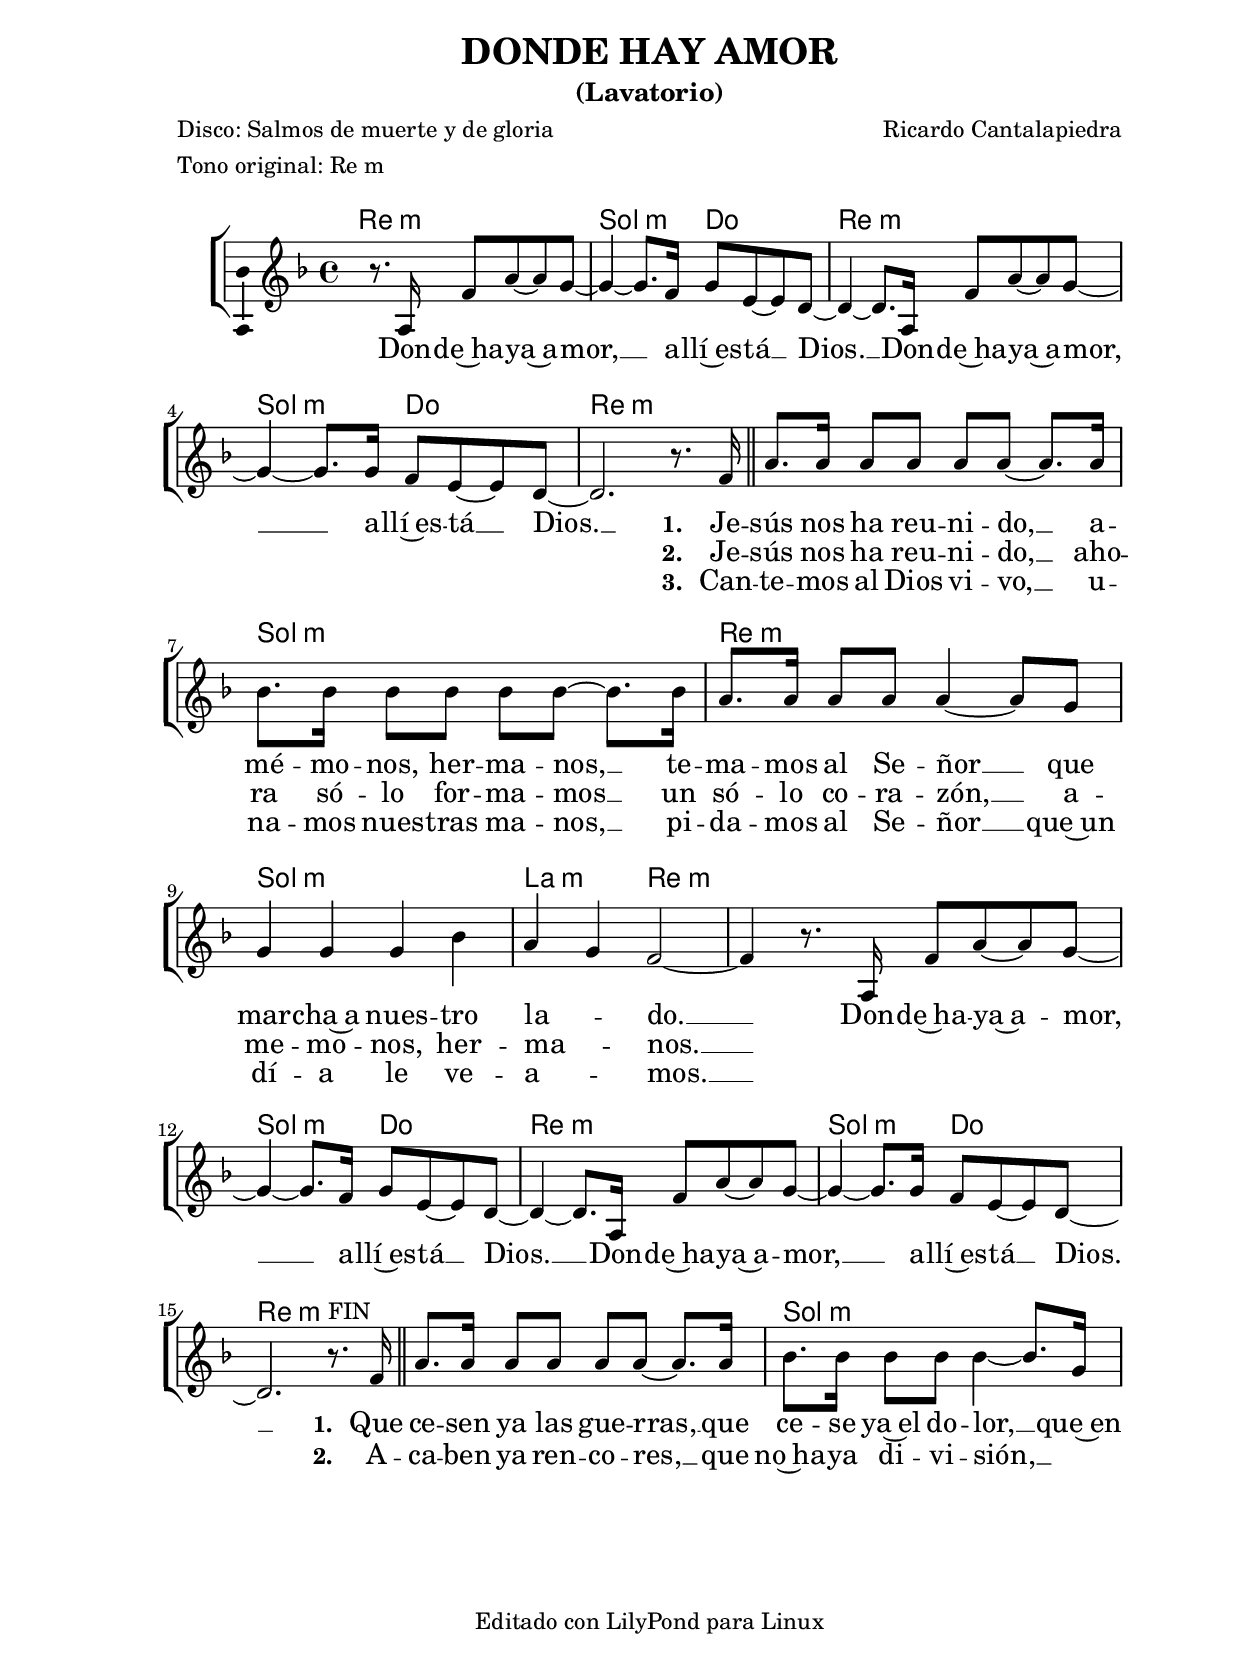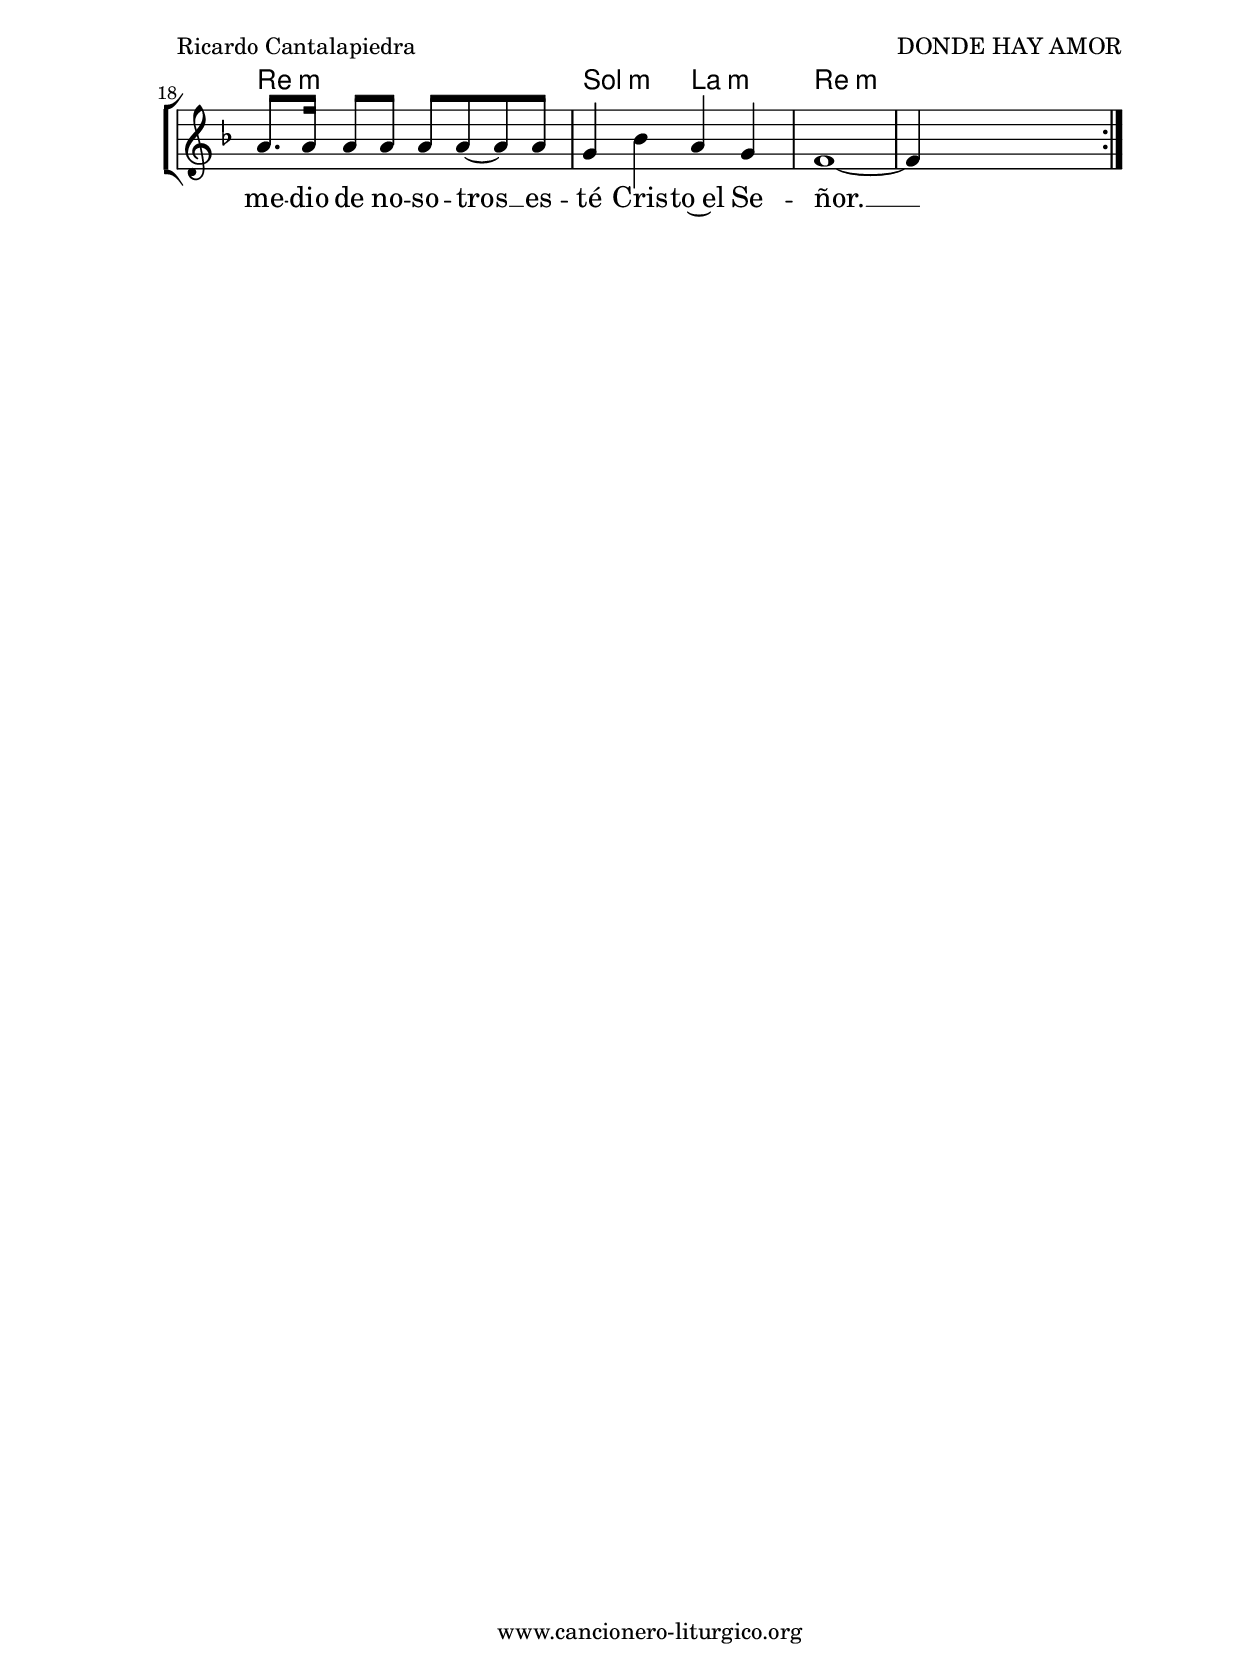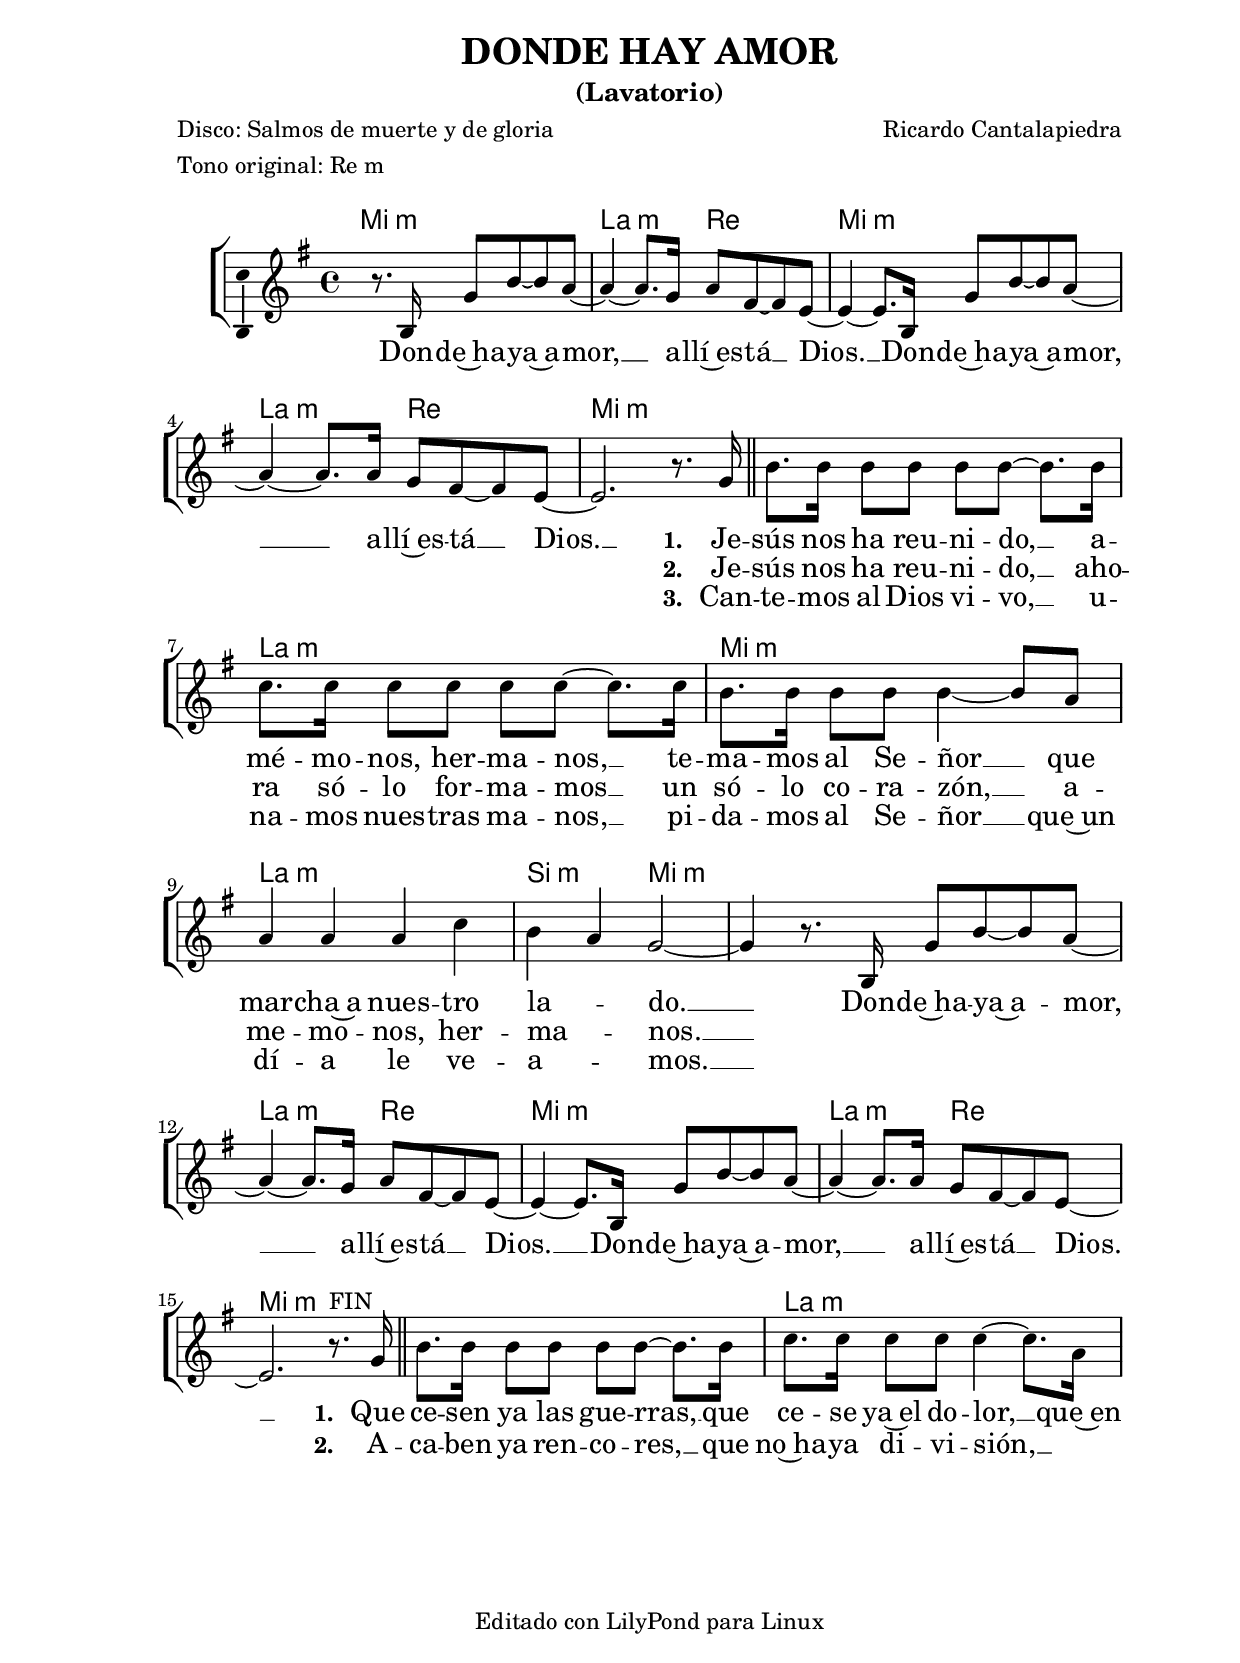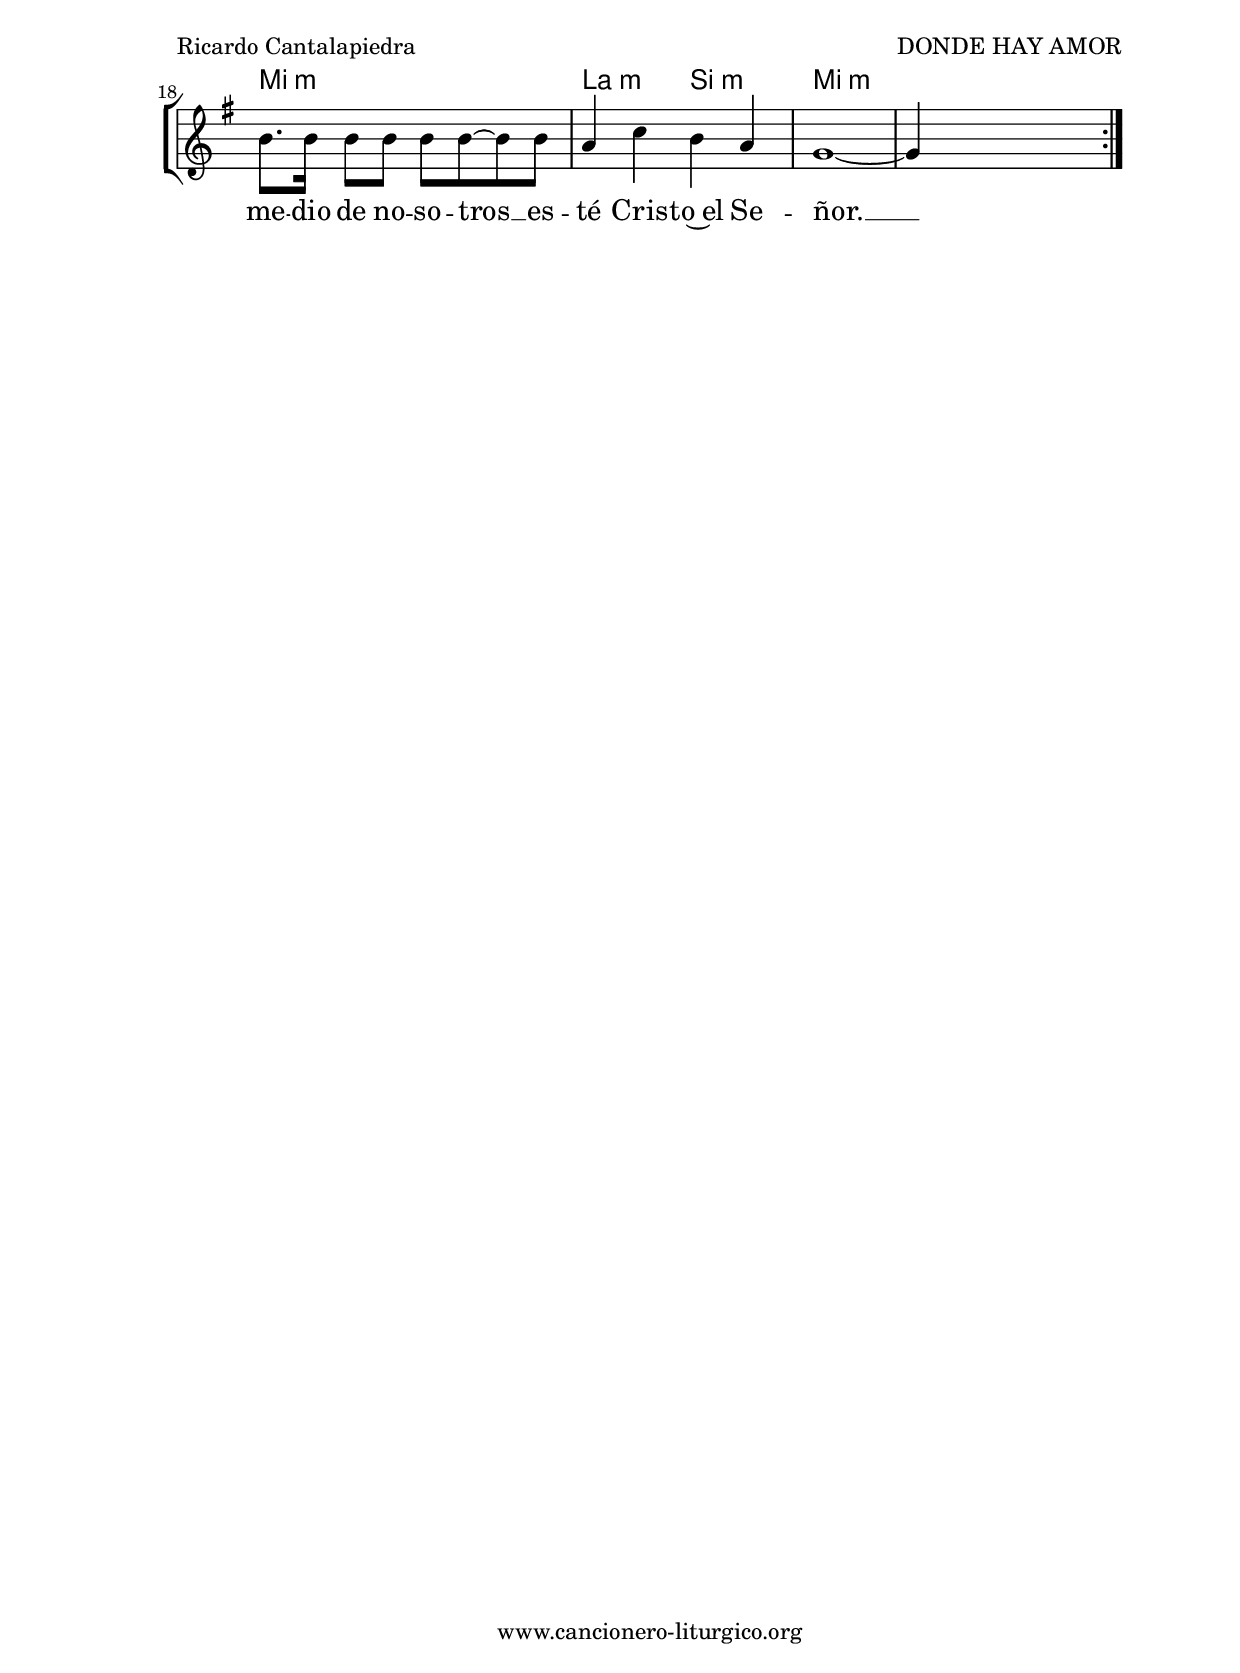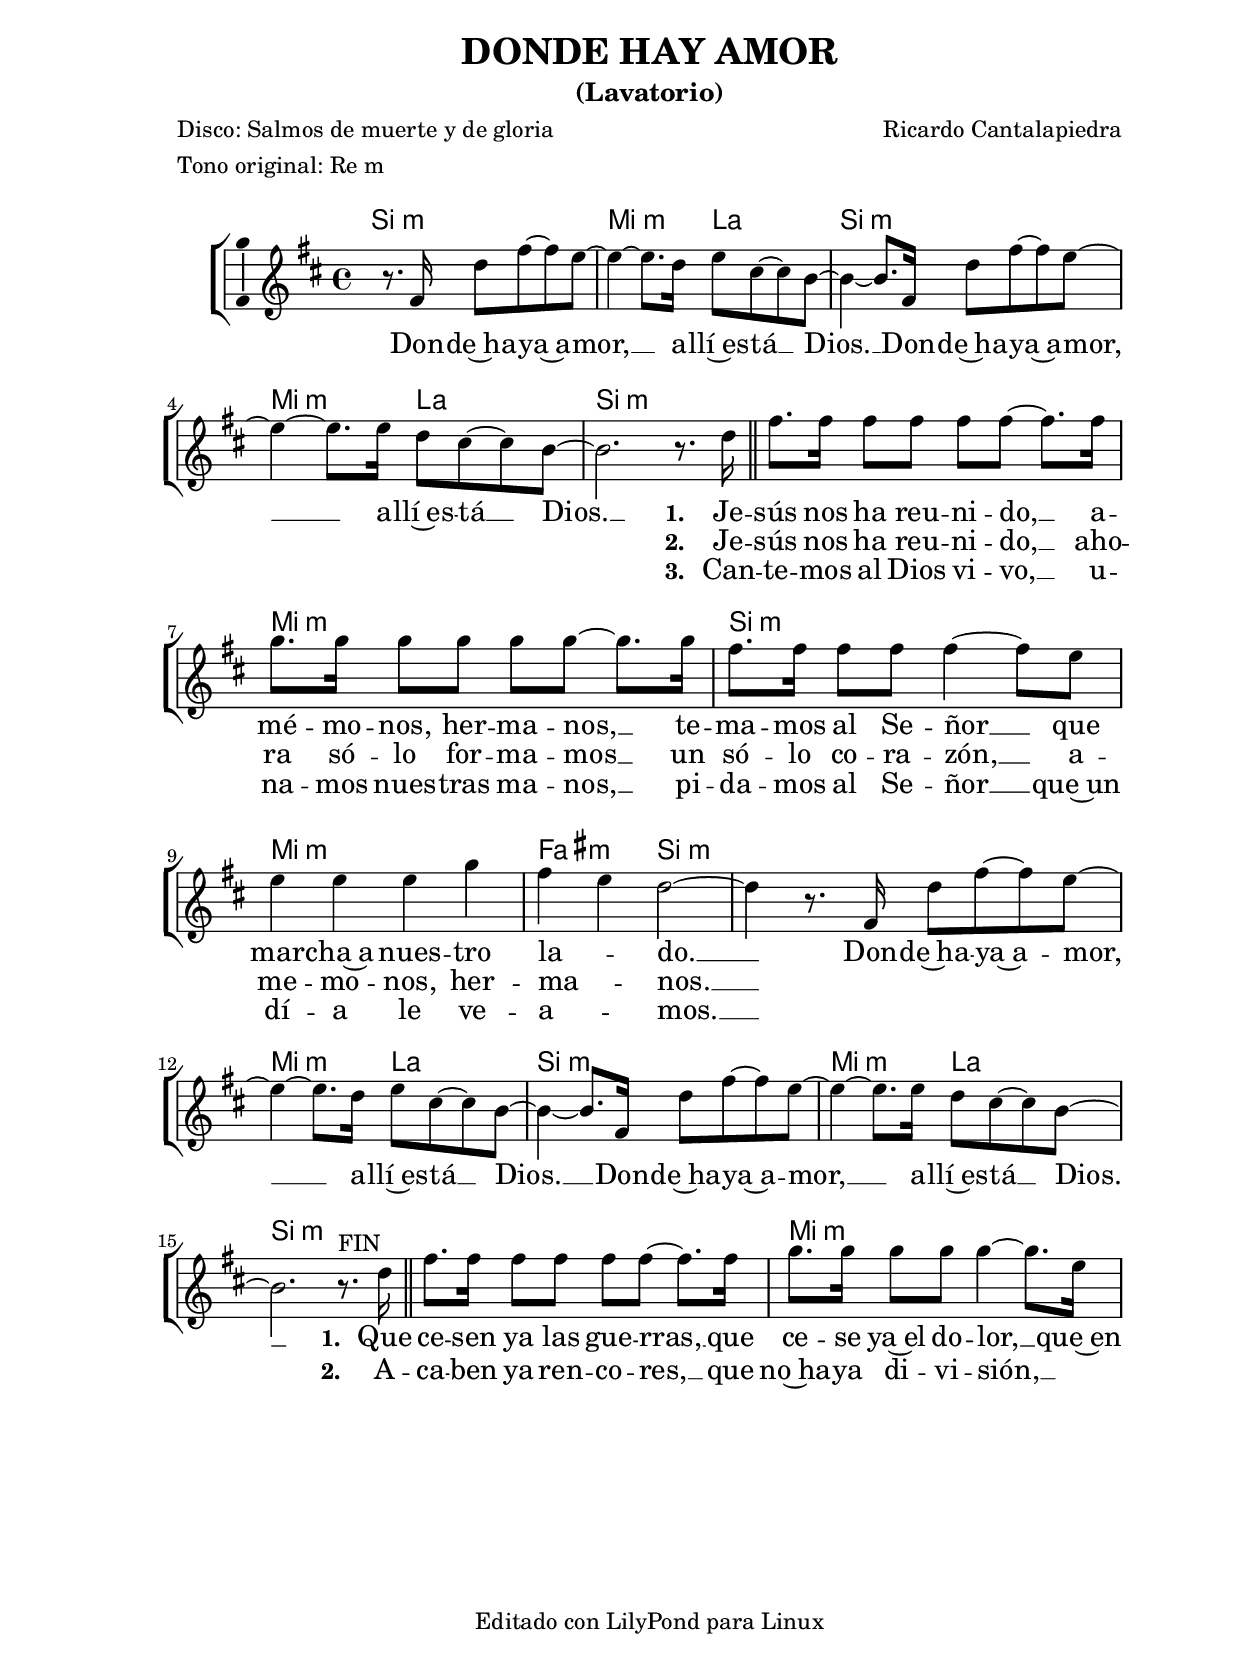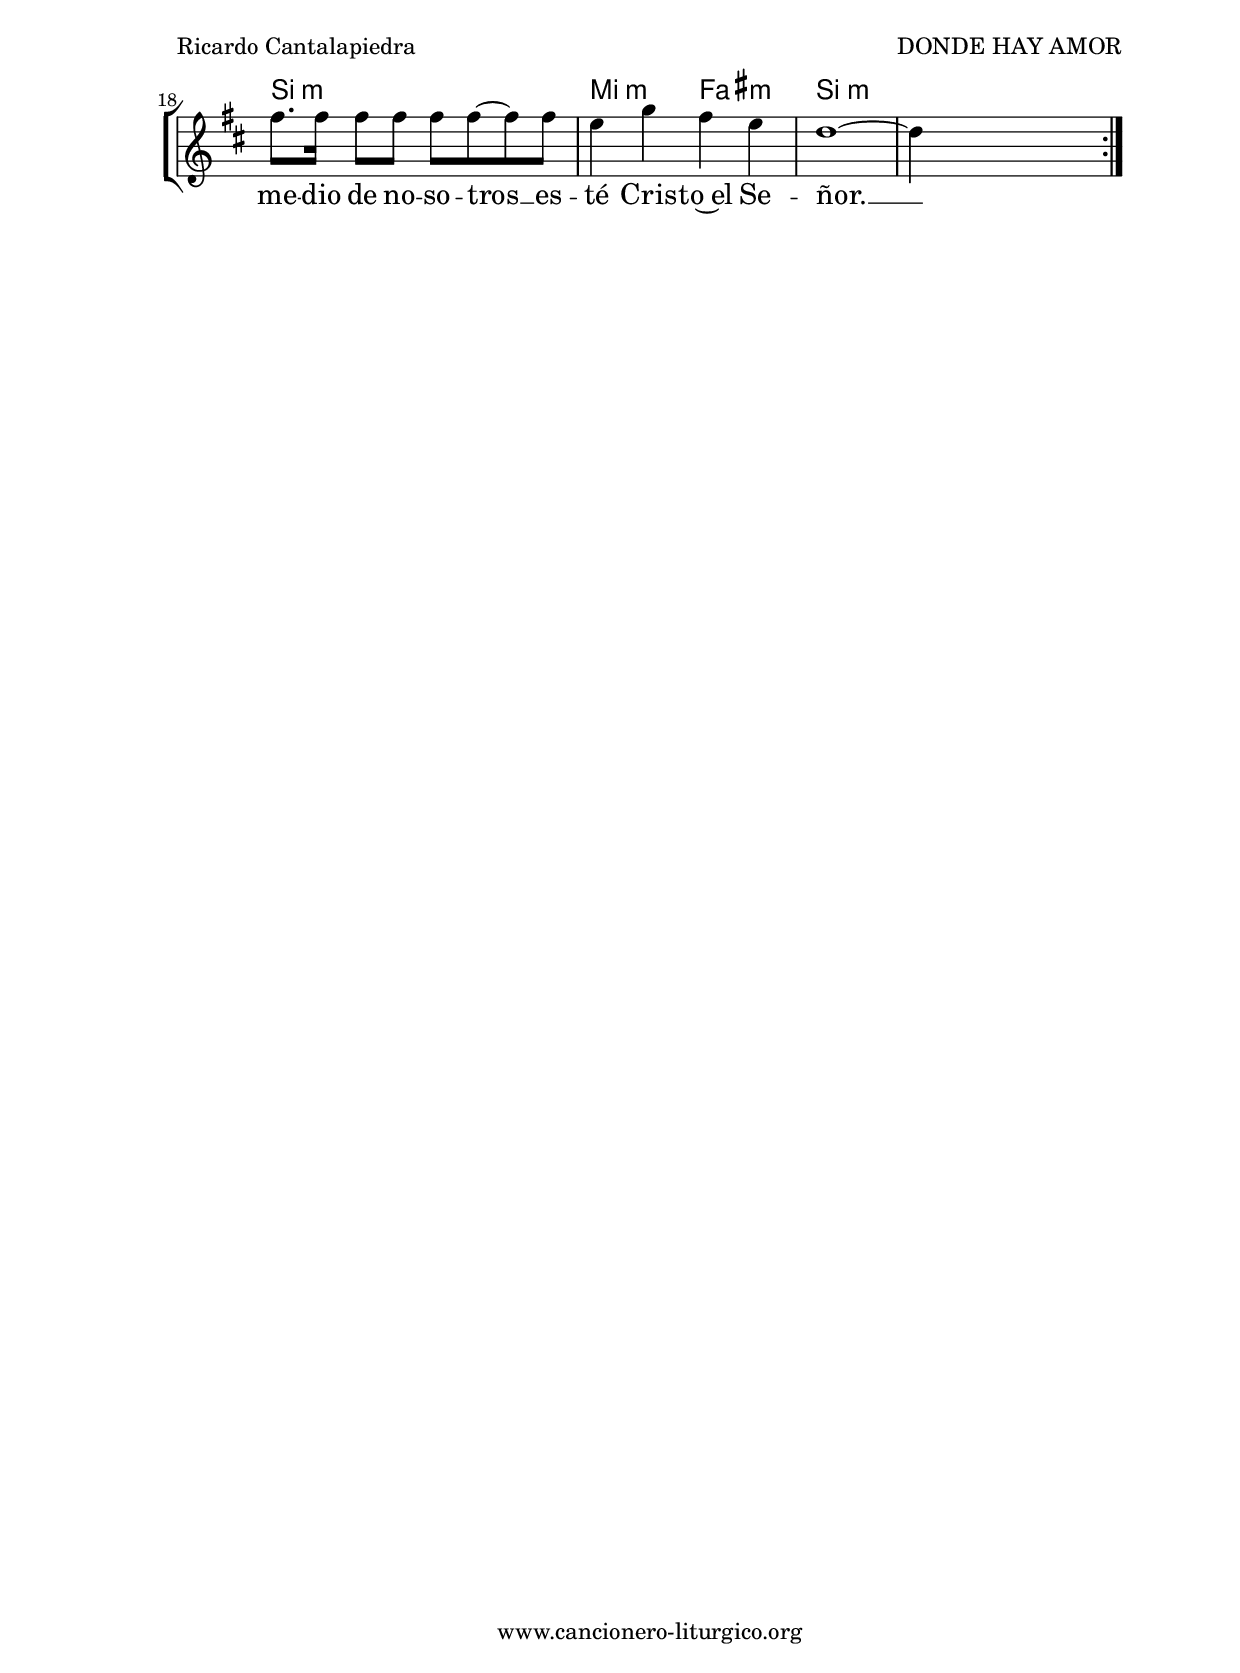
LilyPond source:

%
%para convertir .midi en .wav:
%timidity filename.midi -Ow -o finename.wav
%
%
%Para convertir de .wav a .mp3:
%lame -h -m j filename.wav
%
%
%para escuchar el midi:
%timidity nombrefichero.midi
%

italicas=\override LyricText #'font-shape = #'italic

%versión de lilypond para la que se ha escrito esta partitura:
\version "2.16.0"

	%Tamaño papel
	#(set-default-paper-size "a4")
	%Tamaño partitura
	#(set-global-staff-size 20)
	%No responde al pulsar sobre una nota
	#(ly:set-option 'point-and-click #f)

%parámetros del encabezamiento:
\header {
	title = "DONDE HAY AMOR"
	subtitle = "(Lavatorio)"
	composer = "Ricardo Cantalapiedra"
	poet = "Disco: Salmos de muerte y de gloria"
	meter = "Tono original: Re m"
	arranger = ""
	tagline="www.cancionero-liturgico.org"
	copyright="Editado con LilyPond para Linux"
	}

%parámetros asociados al papel:
\paper  {
	oddHeaderMarkup = \markup {\fill-line { \on-the-fly #not-first-page \fromproperty #'header:title \on-the-fly #not-first-page \fromproperty #'header:composer }}
	evenHeaderMarkup = \markup {\fill-line { \fromproperty #'header:composer \fromproperty #'header:title }}
	#(set-paper-size "a4")
	print-page-number = ##f
	first-page-number = 1
	print-first-page-number = ##f
%	head-separation = 3.0 \cm
	top-margin = 2.0 \cm
	bottom-margin = 0.5\cm
%%%	bottom-margin = -1.0\cm
	left-margin = 3.0 \cm
	line-width = 16.0 \cm 
	indent = 8\mm
	interscoreline = 2.\mm
	between-system-space = 15\mm
%	para que las partituras no llenen la hoja:
	ragged-bottom = ##t
%	idem para la última hoja:
	ragged-last-bottom = ##f
%	para que las partituras llenen el ancho del papel:
	ragged-last = ##f
	after-title-space = 2.5 \cm
%page-count=1
%system-count=8

	%Flexible Vertical Spacing
%	markup-markup-spacing =
%	#'((basic-distance . 15) (minimum-distance . 15) (padding . 3))
	markup-system-spacing =
	#'((basic-distance . 15) (minimum-distance . 15) (padding . 3))
	system-system-spacing =
	#'((basic-distance . 15) (minimum-distance . 15) (padding . 3))
	score-system-spacing =
	#'((basic-distance . 15) (minimum-distance . 15) (padding . 5))
%	top-system-spacing = % header
%	#'((basic-distance . 8) (minimum-distance . 0) (padding . 0))
%	top-markup-spacing =
%	#'((basic-distance . 20) (minimum-distance . 20) (padding . 0))
	last-bottom-spacing = % footer
	#'((basic-distance . 5) (minimum-distance . 5) (padding . 0))
%	score-markup-spacing =
%	#'((basic-distance . 16) (minimum-distance . 13) (padding . 0))

	}


%parámetros que afectan a toda la partitura:
global =  {
	%clave de sol (G):
	\clef G
	%armadura:
%	\transpose f ees
	\key d \minor
	\tempo 4=100
	\set Score.tempoHideNote = ##t
	}


acordes = {
	\italianChords
	\chordmode {
%	\transpose f ees
{

d1:m g2:m c
d1:m g2:m c
d1:m

d1:m g:m d:m g:m a2:m d:m

s1
g2:m c
d1:m g2:m c
d1:m

d1:m g:m d:m g2:m a:m d1:m
s1

	}
	}
}



melodia = 
%	\transpose f ees
{
\time 4/4

\relative c'{

s4 r8. a16 f'8 a~a g~
g4~g8. f16 g8 e~e d~
d4~d8. a16 f'8 a~a g~
g4~g8. g16 f8 e~e d~
d2. r8. f16

\bar "||"

a8. a16 a8 a a a~a8. a16
bes8. bes16 bes8 bes bes bes~bes8. bes16
a8. a16 a8 a a4~a8 g
g4 g g bes
a4 g f2~
f4 r8. a,16 f'8 a~a g~
g4~g8. f16 g8 e~e d~
d4~d8. a16 f'8 a~a g~
g4~g8. g16 f8 e~e d~
d2. r8.^"FIN" f16

\bar "||"

a8. a16 a8 a a a~a8. a16
bes8. bes16 bes8 bes bes4~bes8. g16
a8. a16 a8 a a a~a a
g4 bes a g
f1~
f4 s4 s2

\bar ":|"

}
}


texto = \lyricmode {
Don -- de~ha -- ya~a -- mor, __ a -- llí~es -- tá __ Dios. __
Don -- de~ha -- ya~a -- mor, __ a -- llí~es -- tá __ Dios. __

\set stanza =#"1. " Je -- sús nos ha reu -- ni -- do, __
a -- mé -- mo -- nos, her -- ma -- nos, __
te -- ma -- mos al Se -- ñor __
que mar -- cha~a nues -- tro la -- _ do. __

Don -- de~ha -- ya~a -- mor, __ a -- llí~es -- tá __ Dios. __
Don -- de~ha -- ya~a -- mor, __ a -- llí~es -- tá __ Dios. __

\set stanza =#"1. " Que ce -- sen ya las gue -- rras, __
que ce -- se ya~el do -- lor, __
que~en me -- dio de no -- so -- tros __
es -- té Cris -- to~el Se -- ñor. __
}

textodos = \lyricmode {
\skip1 \skip1 \skip1 \skip1
\skip1 \skip1 \skip1 \skip1
\skip1 \skip1 \skip1 \skip1
\skip1 \skip1 \skip1 \skip1
\set stanza =#"2. " Je -- sús nos ha reu -- ni -- do, __
aho -- ra só -- lo for -- ma -- mos __
un só -- lo co -- ra -- zón, __
a -- me -- mo -- nos, her -- ma -- _ nos. __ "  "

\skip1 \skip1 \skip1 \skip1
\skip1 \skip1 \skip1 \skip1
\skip1 \skip1 \skip1 \skip1
\skip1 \skip1 \skip1

\set stanza =#"2. " A -- ca -- ben ya ren -- co -- res, __
que no~ha -- ya di -- vi -- sión, __
}

textotres = \lyricmode {
\skip1 \skip1 \skip1 \skip1
\skip1 \skip1 \skip1 \skip1
\skip1 \skip1 \skip1 \skip1
\skip1 \skip1 \skip1 \skip1
\set stanza =#"3. " Can -- te -- mos al Dios vi -- vo, __
u -- na -- mos nues -- tras ma -- nos, __
pi -- da -- mos al Se -- ñor __
que~un dí -- a le ve -- a -- _ mos. __
}


acordesStaff = \context ChordNames = acordesStaff <<
	\set chordChanges = ##t
	\acordes
	>>


vozStaff = \context Voice = vozStaff
\with {\consists "Ambitus_engraver"}
<<
%	\set Staff.instrumentName = ""
%	\set Staff.shortInstrumentName = ""
%	\set Staff.midiInstrument = #"clarinet"
%	\set Staff.midiInstrument = #"cello"
	\set Staff.midiInstrument = #"flute"
%	\set Staff.midiInstrument = #"electric guitar (jazz)"
%	\set Staff.midiInstrument = #"english horn"
%	\set Staff.midiInstrument = #"violin"
%	\set Staff.midiInstrument = #"glockenspiel"
	\set Staff.midiMinimumVolume = #0.7
	\set Staff.midiMaximumVolume = #0.9
	\global
	\melodia
	>>


textoStaff = \context Lyrics = textoStaff <<
	\lyricsto vozStaff \texto
	>>

textodosStaff = \context Lyrics = textodosStaff <<
	\lyricsto vozStaff \textodos
	>>

textotresStaff = \context Lyrics = textotresStaff <<
	\lyricsto vozStaff \textotres
	>>


\book {
	\score {
		\context ChoirStaff {
			\override StaffGroup.SystemStartBracket #'collapse-height = #1
			\override Score.SystemStartBar #'collapse-height = #1
			<<
			\acordesStaff
			\vozStaff
			\textoStaff
			\textodosStaff
			\textotresStaff
			>>
			}
		\layout {
	    		\context {
				\Lyrics
				\override LyricText #'font-size = #2
				}
	   		 \context {
				\Score
				\override StaffSymbol #'staff-space = #(magstep +3)
				}
			}
		}
	\score {
		\unfoldRepeats
		\context ChoirStaff {
			<<
			\acordesStaff
			\vozStaff
			>>
			}
		\midi {
	  		\context {
	  			\Score
				tempoWholesPerMinute = #(ly:make-moment 70 4)
				}
			}
		}
	}



#(define output-suffix "C")
\book {
	\score {
		\context ChoirStaff {
			\override StaffGroup.SystemStartBracket #'collapse-height = #1
			\override Score.SystemStartBar #'collapse-height = #1
\transpose c d
			<<
			\acordesStaff
			\vozStaff
			\textoStaff
			\textodosStaff
			\textotresStaff
			>>
			}
		\layout {
	    		\context {
				\Lyrics
				\override LyricText #'font-size = #2
				}
	   		 \context {
				\Score
				\override StaffSymbol #'staff-space = #(magstep +3)
				}
			}
		}
	}

#(define output-suffix "S")
\book {
	\score {
		\context ChoirStaff {
			\override StaffGroup.SystemStartBracket #'collapse-height = #1
			\override Score.SystemStartBar #'collapse-height = #1
\transpose c a
			<<
			\acordesStaff
			\vozStaff
			\textoStaff
			\textodosStaff
			\textotresStaff
			>>
			}
		\layout {
	    		\context {
				\Lyrics
				\override LyricText #'font-size = #2
				}
	   		 \context {
				\Score
				\override StaffSymbol #'staff-space = #(magstep +3)
				}
			}
		}
	}


